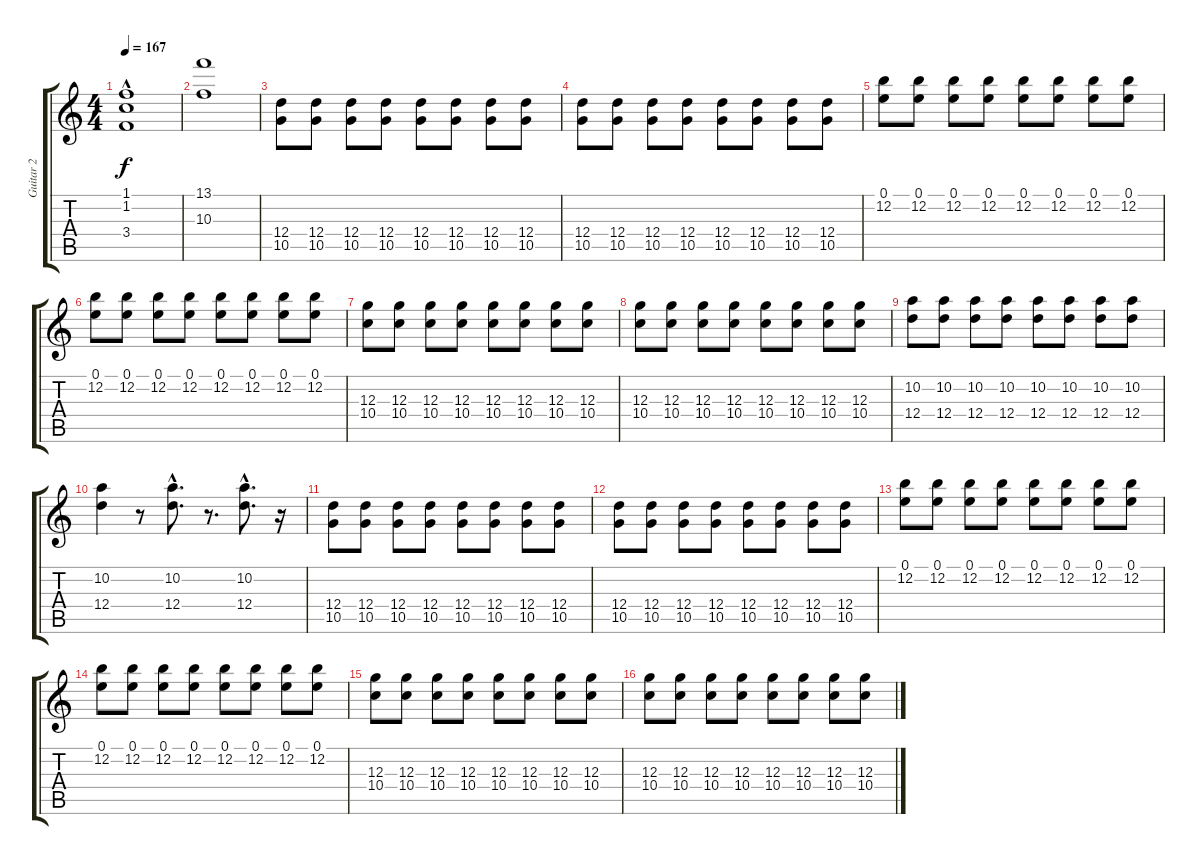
\track ("Guitar 2" "Guitar 2") {instrument distortionguitar}
\staff {score tabs}
\tuning (E4 B3 G3 D3 A2 E2) {hide}
\ts (4 4)
\tempo 167
\clef g2
\ks c
(1.1{hac} 1.2 3.4).1{dy f} |
(13.1 10.3).1 |
(12.4 10.5).8 (12.4 10.5).8 (12.4 10.5).8 (12.4 10.5).8 (12.4 10.5).8 (12.4 10.5).8 (12.4 10.5).8 (12.4 10.5).8 |
(12.4 10.5).8 (12.4 10.5).8 (12.4 10.5).8 (12.4 10.5).8 (12.4 10.5).8 (12.4 10.5).8 (12.4 10.5).8 (12.4 10.5).8 |
(0.1 12.2).8 (0.1 12.2).8 (0.1 12.2).8 (0.1 12.2).8 (0.1 12.2).8 (0.1 12.2).8 (0.1 12.2).8 (0.1 12.2).8 |
(0.1 12.2).8 (0.1 12.2).8 (0.1 12.2).8 (0.1 12.2).8 (0.1 12.2).8 (0.1 12.2).8 (0.1 12.2).8 (0.1 12.2).8 |
(12.3 10.4).8 (12.3 10.4).8 (12.3 10.4).8 (12.3 10.4).8 (12.3 10.4).8 (12.3 10.4).8 (12.3 10.4).8 (12.3 10.4).8 |
(12.3 10.4).8 (12.3 10.4).8 (12.3 10.4).8 (12.3 10.4).8 (12.3 10.4).8 (12.3 10.4).8 (12.3 10.4).8 (12.3 10.4).8 |
(10.2 12.4).8 (10.2 12.4).8 (10.2 12.4).8 (10.2 12.4).8 (10.2 12.4).8 (10.2 12.4).8 (10.2 12.4).8 (10.2 12.4).8 |
(10.2 12.4).4 r.8 (10.2{hac} 12.4{hac}).8{d} r.8{d} (10.2{hac} 12.4{hac}).8{d} r.16 |
(12.4 10.5).8 (12.4 10.5).8 (12.4 10.5).8 (12.4 10.5).8 (12.4 10.5).8 (12.4 10.5).8 (12.4 10.5).8 (12.4 10.5).8 |
(12.4 10.5).8 (12.4 10.5).8 (12.4 10.5).8 (12.4 10.5).8 (12.4 10.5).8 (12.4 10.5).8 (12.4 10.5).8 (12.4 10.5).8 |
(0.1 12.2).8 (0.1 12.2).8 (0.1 12.2).8 (0.1 12.2).8 (0.1 12.2).8 (0.1 12.2).8 (0.1 12.2).8 (0.1 12.2).8 |
(0.1 12.2).8 (0.1 12.2).8 (0.1 12.2).8 (0.1 12.2).8 (0.1 12.2).8 (0.1 12.2).8 (0.1 12.2).8 (0.1 12.2).8 |
(12.3 10.4).8 (12.3 10.4).8 (12.3 10.4).8 (12.3 10.4).8 (12.3 10.4).8 (12.3 10.4).8 (12.3 10.4).8 (12.3 10.4).8 |
(12.3 10.4).8 (12.3 10.4).8 (12.3 10.4).8 (12.3 10.4).8 (12.3 10.4).8 (12.3 10.4).8 (12.3 10.4).8 (12.3 10.4).8
